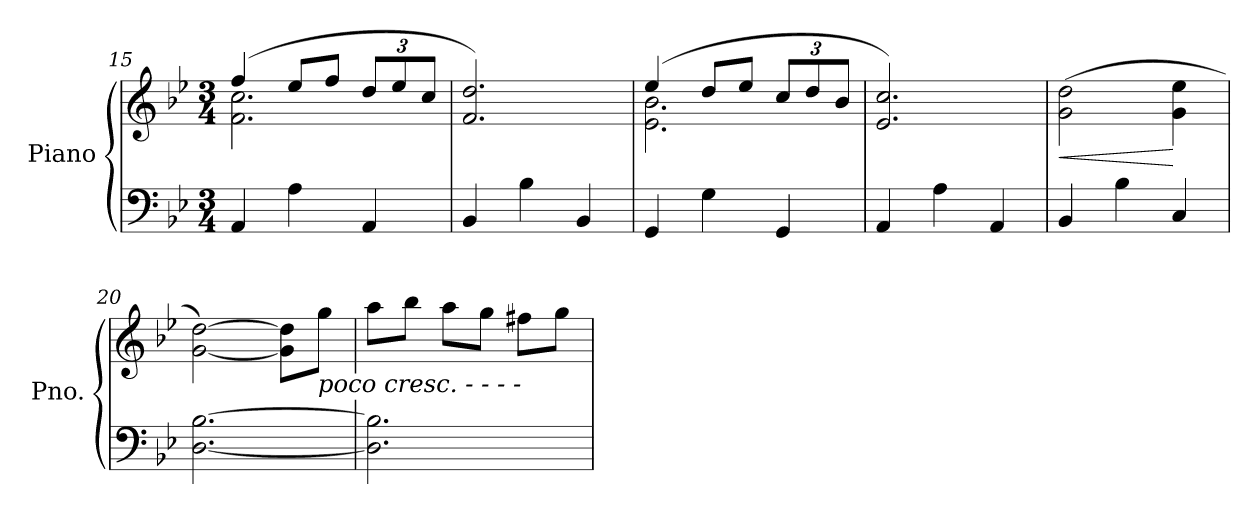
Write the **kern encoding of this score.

**kern	**kern	**dynam
*part1	*part1	*part1
*staff2	*staff1	*staff1/2
*I"Piano	*	*
*I'Pno.	*	*
*clefF4	*clefG2	*
*k[b-e-]	*k[b-e-]	*
*M3/4	*M3/4	*
=15	=15	=15
*	*^	*
4AA/	(>4ff/	2.f\ 2.cc\	.
4A\	8ee-/L	.	.
.	8ff/J	.	.
*	*Xbrackettup	*	*
4AA/	12dd/L	.	.
.	12ee-/	.	.
.	12cc/J	.	.
*	*v	*v	*
=16	=16	=16
4BB-/	2.f/ 2.dd/)	.
4B-\	.	.
4BB-/	.	.
=17	=17	=17
*	*^	*
4GG/	(>4ee-/	2.e-\ 2.b-\	.
4G\	8dd/L	.	.
.	8ee-/J	.	.
4GG/	12cc/L	.	.
.	12dd/	.	.
.	12b-/J	.	.
*	*v	*v	*
=18	=18	=18
4AA/	2.e-/ 2.cc/)	.
4A\	.	.
4AA/	.	.
=19	=19	=19
!	!	!LO:HP:b
4BB-/	(>2g\ 2dd\	<
4B-\	.	.
4C/	4g\ 4ee-\	[
=20	=20	=20
!	!	!LO:DY:a=2
!	!	!LO:DY:n=1:b
[2.D\ [2.B-\	[2g\ [2dd\)	other-dynamics p
.	8g\] 8dd\]L	.
!	!LO:TX:b:i:t=poco cresc.   -   -   -   -	!
.	8gg\J	.
=21	=21	=21
2.D\] 2.B-\]	8aa\L	.
.	8bb-\J	.
.	8aa\L	.
.	8gg\J	.
.	8ff#X\L	.
.	8gg\J	.
=	=	=
*-	*-	*-
